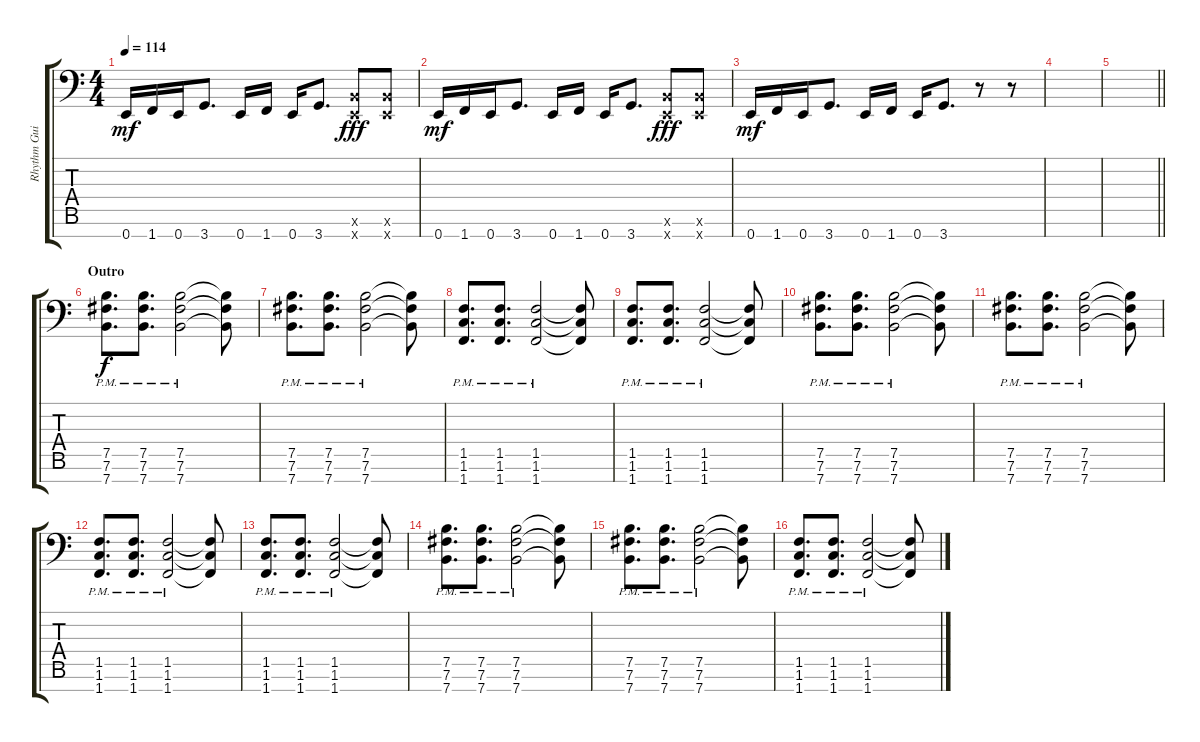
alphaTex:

\track ("Rhythm Guitar" "Rhythm Gui") {instrument distortionguitar}
\staff {score tabs}
\tuning (B3 G3 D3 A2 E2 B1 E1) {hide}
\ts (4 4)
\tempo 114
\clef f4
\ks c
0.7.16{dy mf} 1.7.16 0.7.16 3.7.8{d} 0.7.16 1.7.16 0.7.16 3.7.8{d} (0.6{x} 0.7{x}).8{dy fff} (0.6{x} 0.7{x}).8 |
0.7.16{dy mf} 1.7.16 0.7.16 3.7.8{d} 0.7.16 1.7.16 0.7.16 3.7.8{d} (0.6{x} 0.7{x}).8{dy fff} (0.6{x} 0.7{x}).8 |
0.7.16{dy mf} 1.7.16 0.7.16 3.7.8{d} 0.7.16 1.7.16 0.7.16 3.7.8{d} r.8 r.8 |
|
\barLineRight lightlight
|
\section ("" "Outro")
(7.5{pm} 7.6{pm} 7.7{pm}).8{d dy f volume 12} (7.5{pm} 7.6{pm} 7.7{pm}).8{d} (7.5{pm} 7.6{pm} 7.7{pm}).2 (7.5{t} 7.6{t} 7.7{t}).8 |
(7.5{pm} 7.6{pm} 7.7{pm}).8{d} (7.5{pm} 7.6{pm} 7.7{pm}).8{d} (7.5{pm} 7.6{pm} 7.7{pm}).2 (7.5{t} 7.6{t} 7.7{t}).8 |
(1.5{pm} 1.6{pm} 1.7{pm}).8{d} (1.5{pm} 1.6{pm} 1.7{pm}).8{d} (1.5{pm} 1.6{pm} 1.7{pm}).2 (1.5{t} 1.6{t} 1.7{t}).8 |
(1.5{pm} 1.6{pm} 1.7{pm}).8{d} (1.5{pm} 1.6{pm} 1.7{pm}).8{d} (1.5{pm} 1.6{pm} 1.7{pm}).2 (1.5{t} 1.6{t} 1.7{t}).8 |
(7.5{pm} 7.6{pm} 7.7{pm}).8{d} (7.5{pm} 7.6{pm} 7.7{pm}).8{d} (7.5{pm} 7.6{pm} 7.7{pm}).2 (7.5{t} 7.6{t} 7.7{t}).8 |
(7.5{pm} 7.6{pm} 7.7{pm}).8{d} (7.5{pm} 7.6{pm} 7.7{pm}).8{d} (7.5{pm} 7.6{pm} 7.7{pm}).2 (7.5{t} 7.6{t} 7.7{t}).8 |
(1.5{pm} 1.6{pm} 1.7{pm}).8{d} (1.5{pm} 1.6{pm} 1.7{pm}).8{d} (1.5{pm} 1.6{pm} 1.7{pm}).2 (1.5{t} 1.6{t} 1.7{t}).8 |
(1.5{pm} 1.6{pm} 1.7{pm}).8{d} (1.5{pm} 1.6{pm} 1.7{pm}).8{d} (1.5{pm} 1.6{pm} 1.7{pm}).2 (1.5{t} 1.6{t} 1.7{t}).8 |
(7.5{pm} 7.6{pm} 7.7{pm}).8{d volume 0} (7.5{pm} 7.6{pm} 7.7{pm}).8{d} (7.5{pm} 7.6{pm} 7.7{pm}).2 (7.5{t} 7.6{t} 7.7{t}).8 |
(7.5{pm} 7.6{pm} 7.7{pm}).8{d} (7.5{pm} 7.6{pm} 7.7{pm}).8{d} (7.5{pm} 7.6{pm} 7.7{pm}).2 (7.5{t} 7.6{t} 7.7{t}).8 |
(1.5{pm} 1.6{pm} 1.7{pm}).8{d} (1.5{pm} 1.6{pm} 1.7{pm}).8{d} (1.5{pm} 1.6{pm} 1.7{pm}).2 (1.5{t} 1.6{t} 1.7{t}).8
